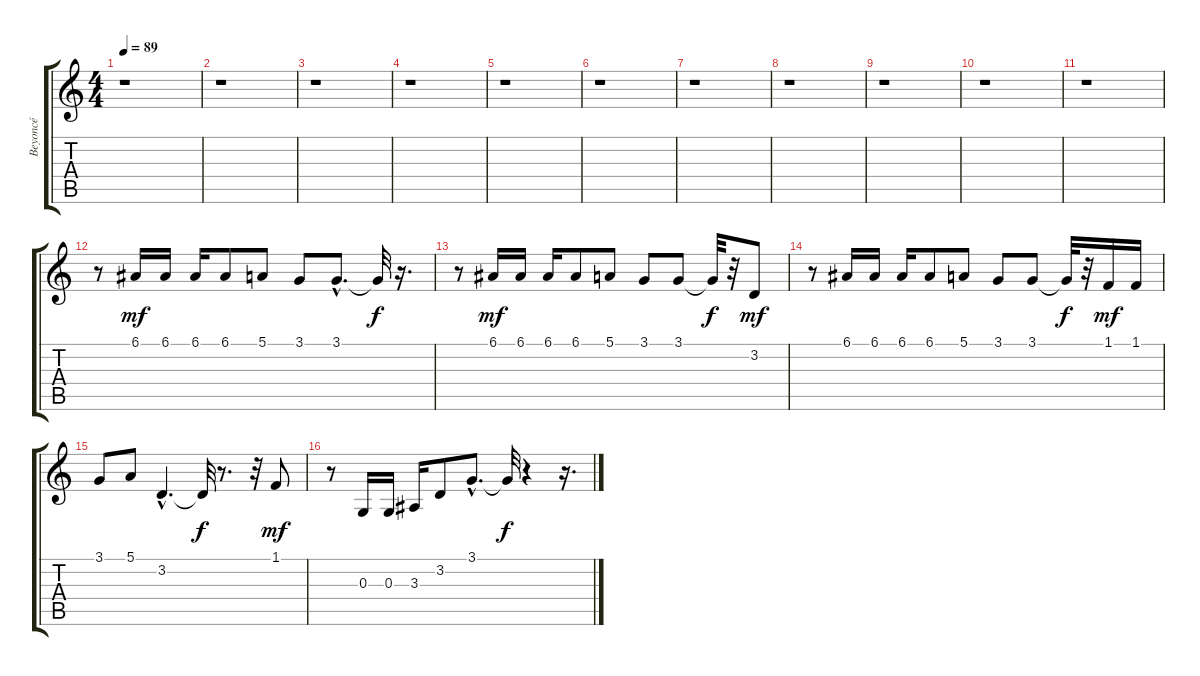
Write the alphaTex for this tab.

\track ("Beyoncé" "Beyoncé") {instrument flute}
\staff {score tabs}
\tuning (E4 B3 G3 D3 A2 E2) {hide}
\ts (4 4)
\tempo 89
\clef g2
\ks c
r.1{dy mf instrument flute} |
r.1 |
r.1 |
r.1 |
r.1 |
r.1 |
r.1 |
r.1 |
r.1 |
r.1 |
r.1 |
r.8 6.1.16 6.1.16 6.1.16 6.1.8 5.1.8 3.1.8 3.1{hac}.8{d} 3.1{t}.32{dy f} r.16{d} |
r.8 6.1.16{dy mf} 6.1.16 6.1.16 6.1.8 5.1.8 3.1.8 3.1.8 3.1{t}.32{dy f} r.32 3.2.8{dy mf} |
r.8 6.1.16 6.1.16 6.1.16 6.1.8 5.1.8 3.1.8 3.1.8 3.1{t}.32{dy f} r.32 1.1.16{dy mf} 1.1.16 |
3.1.8 5.1.8 3.2{hac}.4{d} 3.2{t}.32{dy f} r.8{d} r.32 1.1.8{dy mf} |
r.8 0.3.16 0.3.16 3.3.16 3.2.8 3.1{hac}.8{d} 3.1{t}.32{dy f} r.4 r.16{d}
